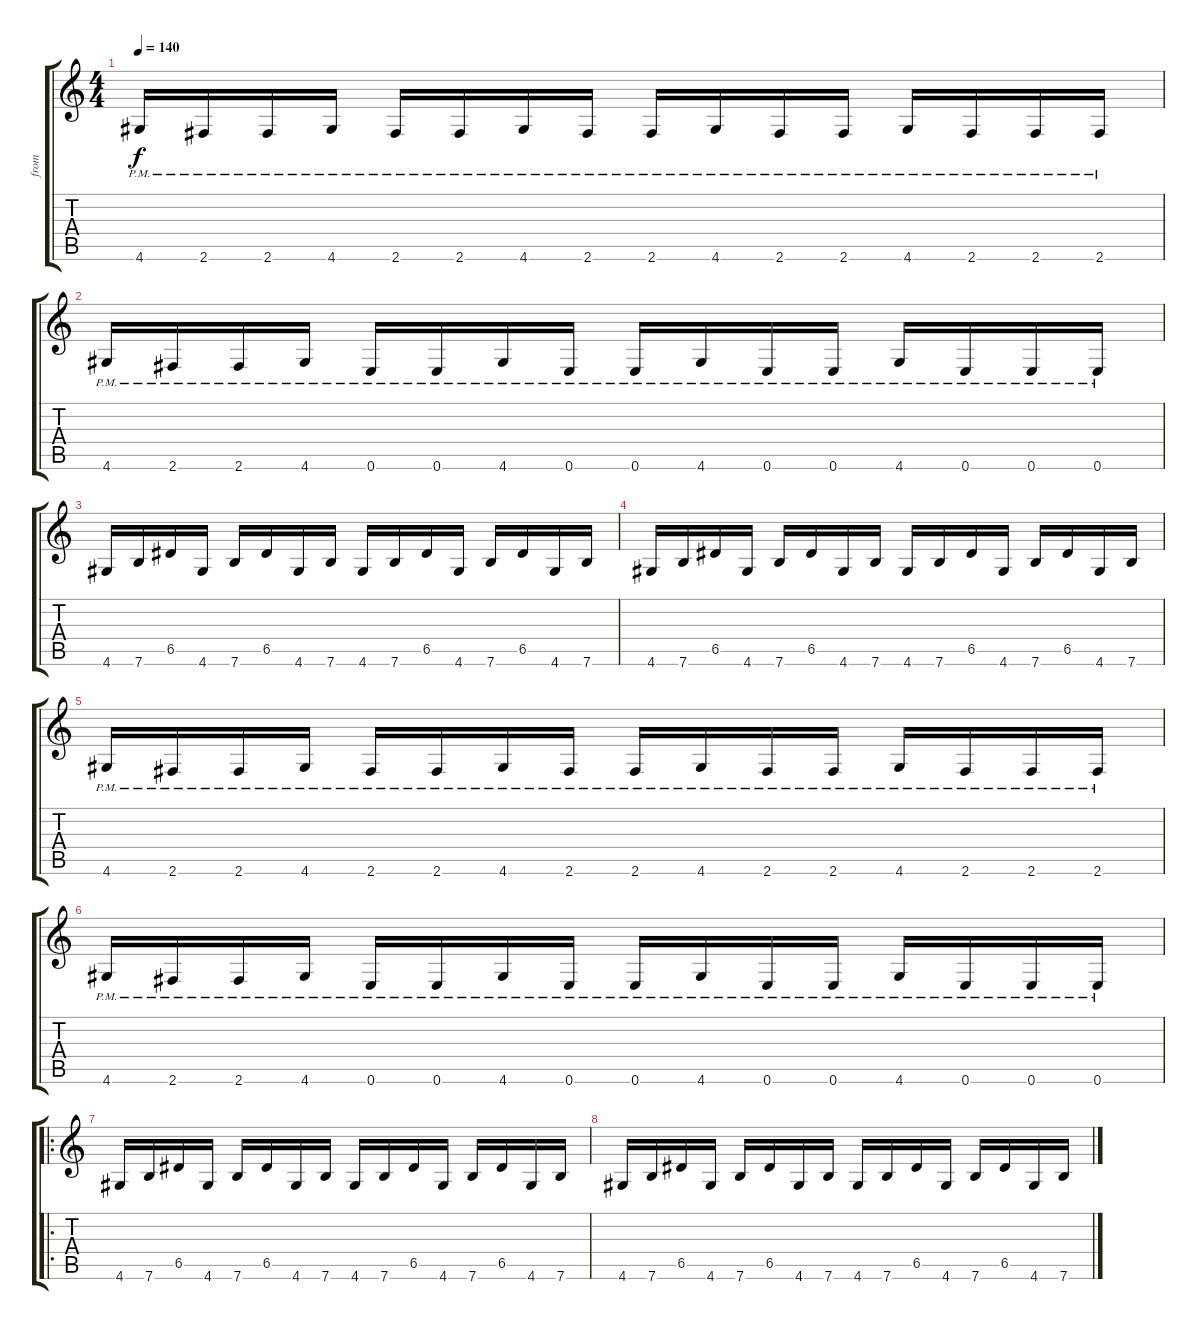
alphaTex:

\track ("from" "from") {instrument acousticguitarsteel}
\staff {score tabs}
\tuning (E4 B3 G3 D3 A2 E2) {hide}
\ts (4 4)
\tempo 140
\clef g2
\ks c
4.6{pm}.16{dy f} 2.6{pm}.16 2.6{pm}.16 4.6{pm}.16 2.6{pm}.16 2.6{pm}.16 4.6{pm}.16 2.6{pm}.16 2.6{pm}.16 4.6{pm}.16 2.6{pm}.16 2.6{pm}.16 4.6{pm}.16 2.6{pm}.16 2.6{pm}.16 2.6{pm}.16 |
4.6{pm}.16 2.6{pm}.16 2.6{pm}.16 4.6{pm}.16 0.6{pm}.16 0.6{pm}.16 4.6{pm}.16 0.6{pm}.16 0.6{pm}.16 4.6{pm}.16 0.6{pm}.16 0.6{pm}.16 4.6{pm}.16 0.6{pm}.16 0.6{pm}.16 0.6{pm}.16 |
4.6.16 7.6.16 6.5.16 4.6.16 7.6.16 6.5.16 4.6.16 7.6.16 4.6.16 7.6.16 6.5.16 4.6.16 7.6.16 6.5.16 4.6.16 7.6.16 |
4.6.16 7.6.16 6.5.16 4.6.16 7.6.16 6.5.16 4.6.16 7.6.16 4.6.16 7.6.16 6.5.16 4.6.16 7.6.16 6.5.16 4.6.16 7.6.16 |
4.6{pm}.16 2.6{pm}.16 2.6{pm}.16 4.6{pm}.16 2.6{pm}.16 2.6{pm}.16 4.6{pm}.16 2.6{pm}.16 2.6{pm}.16 4.6{pm}.16 2.6{pm}.16 2.6{pm}.16 4.6{pm}.16 2.6{pm}.16 2.6{pm}.16 2.6{pm}.16 |
4.6{pm}.16 2.6{pm}.16 2.6{pm}.16 4.6{pm}.16 0.6{pm}.16 0.6{pm}.16 4.6{pm}.16 0.6{pm}.16 0.6{pm}.16 4.6{pm}.16 0.6{pm}.16 0.6{pm}.16 4.6{pm}.16 0.6{pm}.16 0.6{pm}.16 0.6{pm}.16 |
\ro
4.6.16 7.6.16 6.5.16 4.6.16 7.6.16 6.5.16 4.6.16 7.6.16 4.6.16 7.6.16 6.5.16 4.6.16 7.6.16 6.5.16 4.6.16 7.6.16 |
4.6.16 7.6.16 6.5.16 4.6.16 7.6.16 6.5.16 4.6.16 7.6.16 4.6.16 7.6.16 6.5.16 4.6.16 7.6.16 6.5.16 4.6.16 7.6.16
